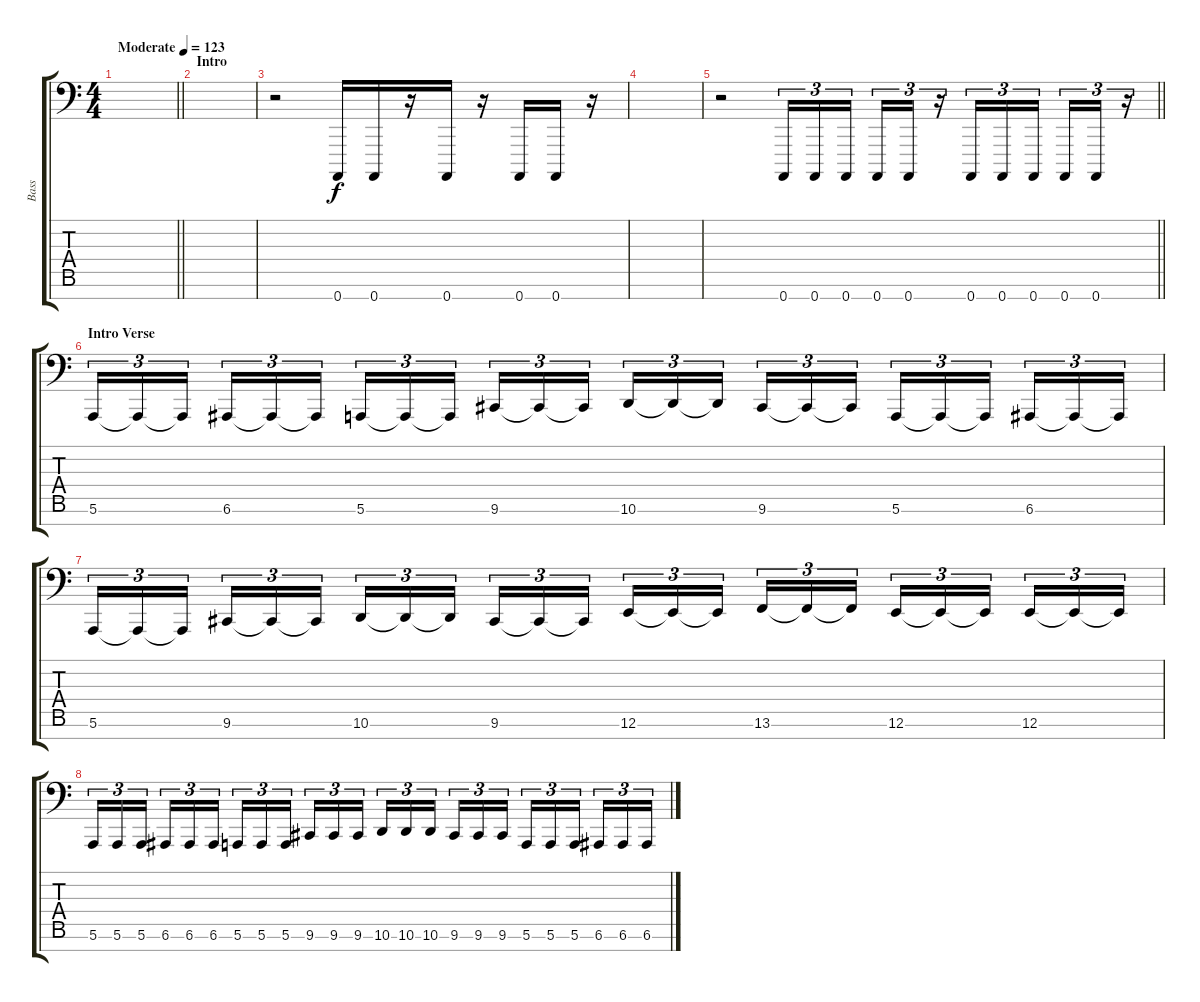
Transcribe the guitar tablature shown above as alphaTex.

\track ("Bass" "Bass") {instrument pizzicatostrings}
\staff {score tabs}
\tuning (E3 B2 G2 D2 A1 E1 A0) {hide}
\ts (4 4)
\tempo (123 "Moderate")
\clef f4
\barLineRight lightlight
\ks c
|
\section ("" "Intro")
|
r.2 0.7.16 0.7.16 r.16 0.7.16 r.16 0.7.16 0.7.16 r.16 |
|
\barLineRight lightlight
r.2 0.7.16{tu (3 2)} 0.7.16{tu (3 2)} 0.7.16{tu (3 2) beam splitsecondary} 0.7.16{tu (3 2)} 0.7.16{tu (3 2)} r.16{tu (3 2)} 0.7.16{tu (3 2)} 0.7.16{tu (3 2)} 0.7.16{tu (3 2) beam splitsecondary} 0.7.16{tu (3 2)} 0.7.16{tu (3 2)} r.16{tu (3 2)} |
\section ("" "Intro Verse")
5.6.16{tu (3 2)} 5.6{t}.16{tu (3 2)} 5.6{t}.16{tu (3 2) beam splitsecondary} 6.6.16{tu (3 2)} 6.6{t}.16{tu (3 2)} 6.6{t}.16{tu (3 2)} 5.6.16{tu (3 2)} 5.6{t}.16{tu (3 2)} 5.6{t}.16{tu (3 2) beam splitsecondary} 9.6.16{tu (3 2)} 9.6{t}.16{tu (3 2)} 9.6{t}.16{tu (3 2)} 10.6.16{tu (3 2)} 10.6{t}.16{tu (3 2)} 10.6{t}.16{tu (3 2) beam splitsecondary} 9.6.16{tu (3 2)} 9.6{t}.16{tu (3 2)} 9.6{t}.16{tu (3 2)} 5.6.16{tu (3 2)} 5.6{t}.16{tu (3 2)} 5.6{t}.16{tu (3 2) beam splitsecondary} 6.6.16{tu (3 2)} 6.6{t}.16{tu (3 2)} 6.6{t}.16{tu (3 2)} |
5.6.16{tu (3 2)} 5.6{t}.16{tu (3 2)} 5.6{t}.16{tu (3 2) beam splitsecondary} 9.6.16{tu (3 2)} 9.6{t}.16{tu (3 2)} 9.6{t}.16{tu (3 2)} 10.6.16{tu (3 2)} 10.6{t}.16{tu (3 2)} 10.6{t}.16{tu (3 2) beam splitsecondary} 9.6.16{tu (3 2)} 9.6{t}.16{tu (3 2)} 9.6{t}.16{tu (3 2)} 12.6.16{tu (3 2)} 12.6{t}.16{tu (3 2)} 12.6{t}.16{tu (3 2) beam splitsecondary} 13.6.16{tu (3 2)} 13.6{t}.16{tu (3 2)} 13.6{t}.16{tu (3 2)} 12.6.16{tu (3 2)} 12.6{t}.16{tu (3 2)} 12.6{t}.16{tu (3 2) beam splitsecondary} 12.6.16{tu (3 2)} 12.6{t}.16{tu (3 2)} 12.6{t}.16{tu (3 2)} |
5.6.16{tu (3 2)} 5.6.16{tu (3 2)} 5.6.16{tu (3 2) beam splitsecondary} 6.6.16{tu (3 2)} 6.6.16{tu (3 2)} 6.6.16{tu (3 2)} 5.6.16{tu (3 2)} 5.6.16{tu (3 2)} 5.6.16{tu (3 2) beam splitsecondary} 9.6.16{tu (3 2)} 9.6.16{tu (3 2)} 9.6.16{tu (3 2)} 10.6.16{tu (3 2)} 10.6.16{tu (3 2)} 10.6.16{tu (3 2) beam splitsecondary} 9.6.16{tu (3 2)} 9.6.16{tu (3 2)} 9.6.16{tu (3 2)} 5.6.16{tu (3 2)} 5.6.16{tu (3 2)} 5.6.16{tu (3 2) beam splitsecondary} 6.6.16{tu (3 2)} 6.6.16{tu (3 2)} 6.6.16{tu (3 2)}
